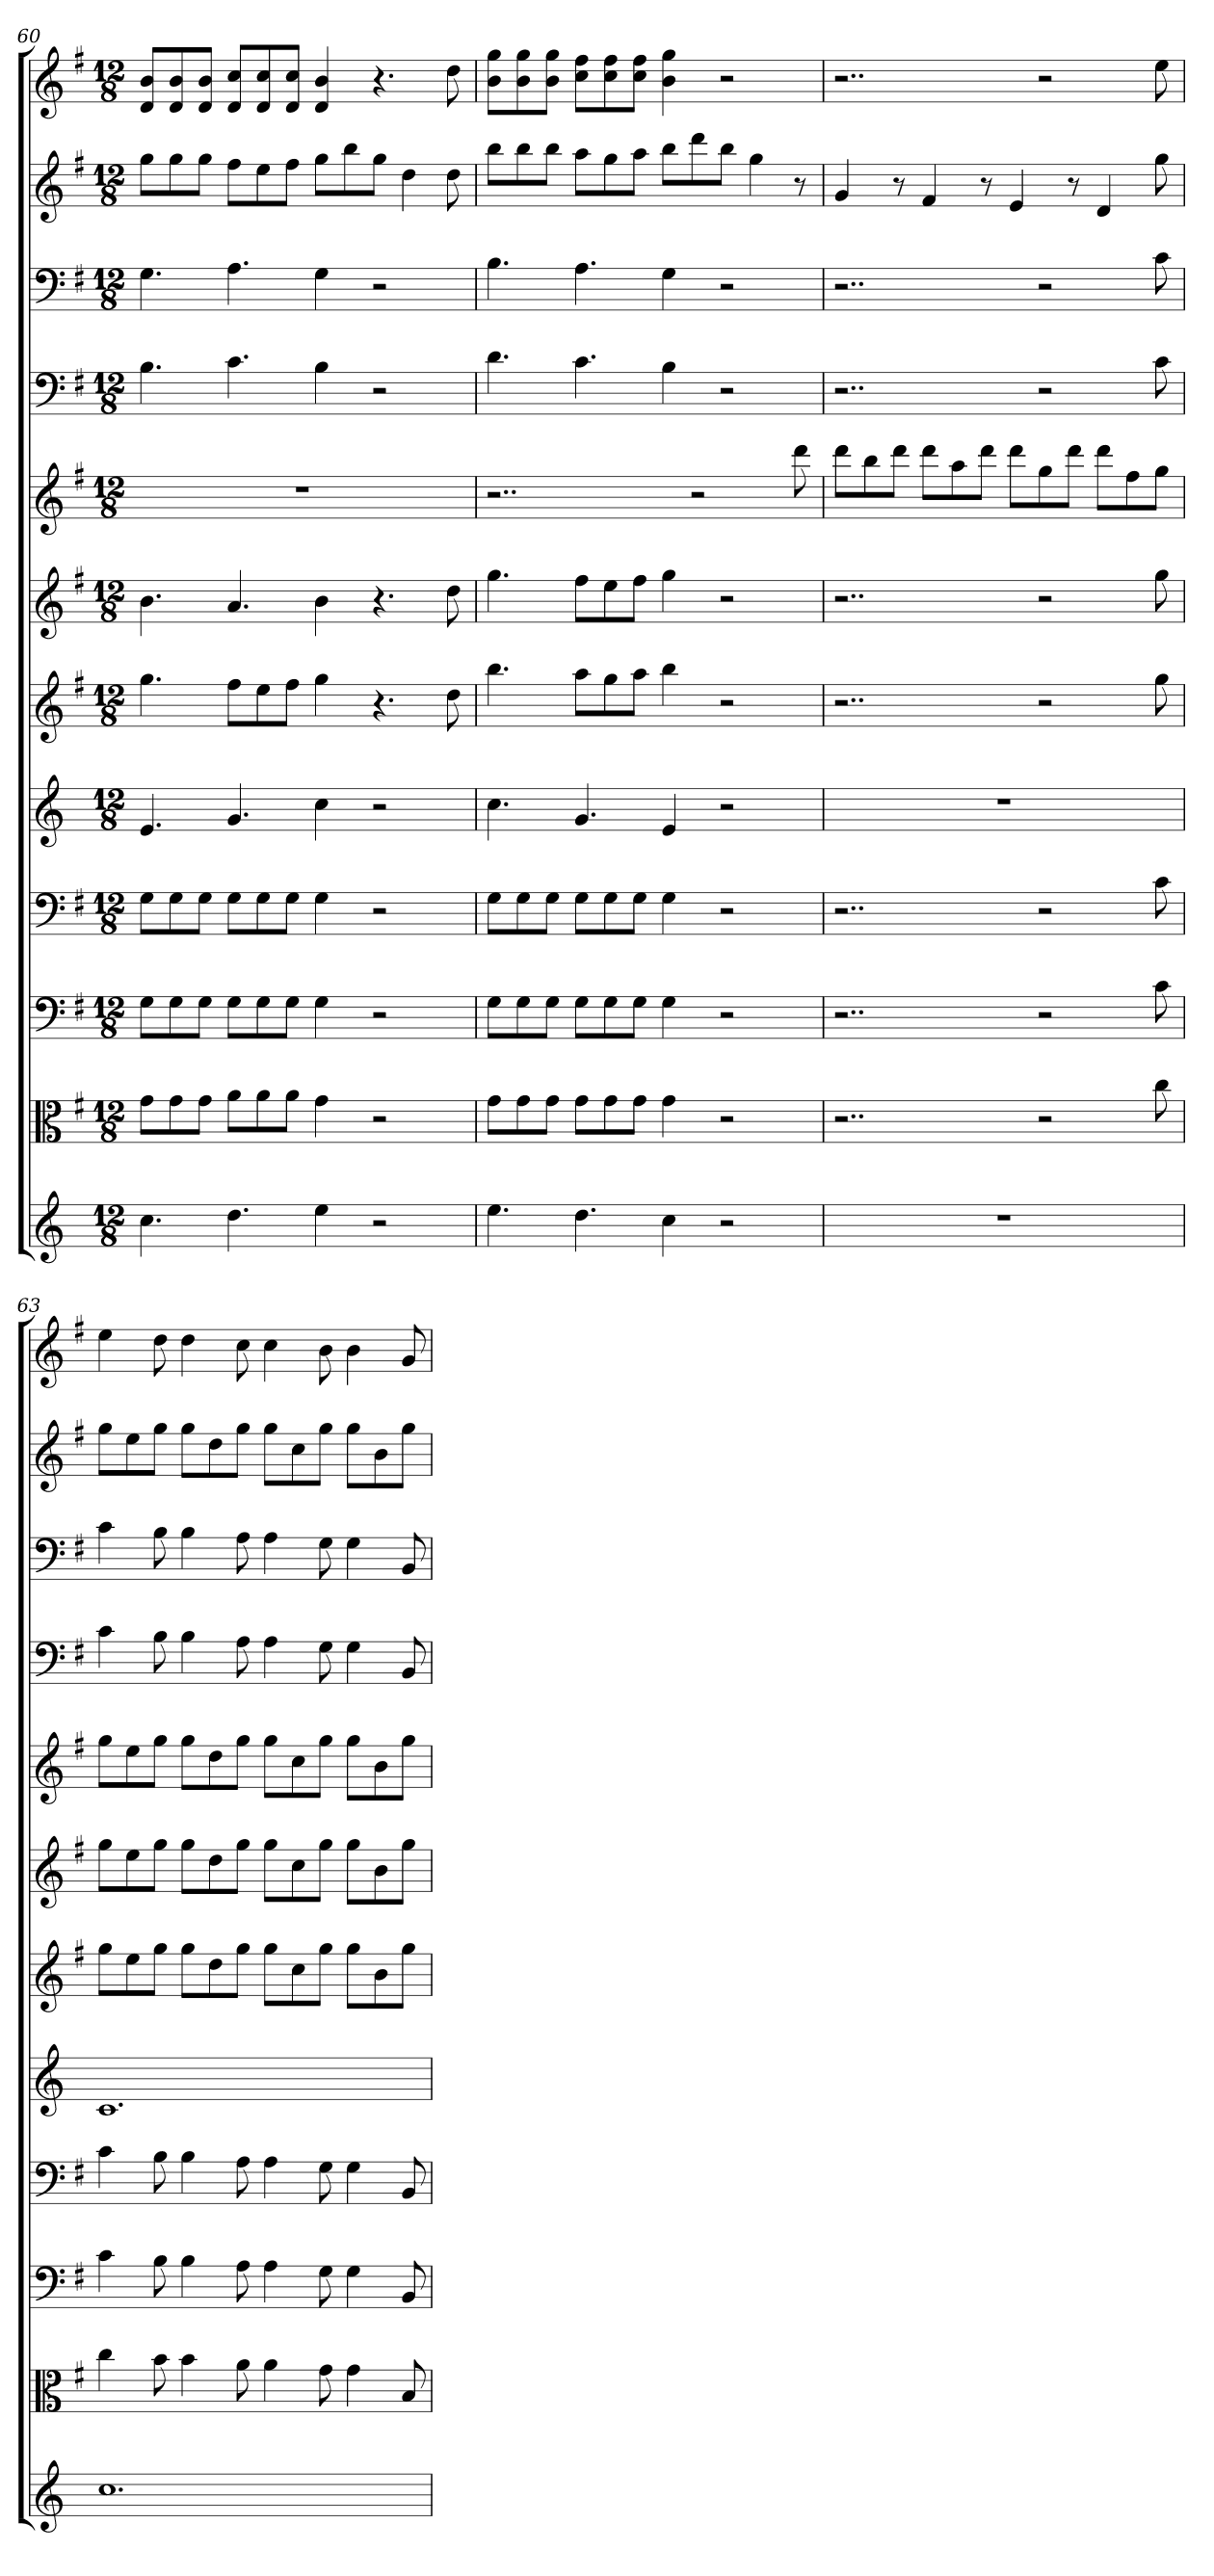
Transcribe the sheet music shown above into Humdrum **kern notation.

**kern	**kern	**kern	**kern	**kern	**kern	**kern	**kern	**kern	**kern	**kern	**kern
*part12	*part11	*part10	*part9	*part8	*part7	*part6	*part5	*part4	*part3	*part2	*part1
*staff12	*staff11	*staff10	*staff9	*staff8	*staff7	*staff6	*staff5	*staff4	*staff3	*staff2	*staff1
*	*clefC3	*clefF4	*clefF4	*	*	*	*	*clefF4	*clefF4	*	*
*k[]	*k[f#]	*k[f#]	*k[f#]	*k[]	*k[f#]	*k[f#]	*k[f#]	*k[f#]	*k[f#]	*k[f#]	*k[f#]
*M12/8	*M12/8	*M12/8	*M12/8	*M12/8	*M12/8	*M12/8	*M12/8	*M12/8	*M12/8	*M12/8	*M12/8
=60	=60	=60	=60	=60	=60	=60	=60	=60	=60	=60	=60
4.cc	8g\L	8G\L	8G\L	4.e	4.gg	4.b	1.r	4.B	4.G	8ggL	8d 8bL
.	8g\	8G\	8G\	.	.	.	.	.	.	8gg	8d 8b
.	8g\J	8G\J	8G\J	.	.	.	.	.	.	8ggJ	8d 8bJ
4.dd	8a\L	8G\L	8G\L	4.g	8ff#L	4.a	.	4.c	4.A	8ff#L	8d 8ccL
.	8a\	8G\	8G\	.	8ee	.	.	.	.	8ee	8d 8cc
.	8a\J	8G\J	8G\J	.	8ff#J	.	.	.	.	8ff#J	8d 8ccJ
4ee	4g	4G	4G	4cc	4gg	4b	.	4B	4G	8ggL	4d 4b
.	.	.	.	.	.	.	.	.	.	8bb	.
2r	2r	2r	2r	2r	4.r	4.r	.	2r	2r	8ggJ	4.r
.	.	.	.	.	.	.	.	.	.	4dd	.
.	.	.	.	.	8dd	8dd	.	.	.	8dd	8dd
=61	=61	=61	=61	=61	=61	=61	=61	=61	=61	=61	=61
4.ee	8g\L	8G\L	8G\L	4.cc	4.bb	4.gg	2..r	4.d	4.B	8bbL	8b 8ggL
.	8g\	8G\	8G\	.	.	.	.	.	.	8bb	8b 8gg
.	8g\J	8G\J	8G\J	.	.	.	.	.	.	8bbJ	8b 8ggJ
4.dd	8g\L	8G\L	8G\L	4.g	8aaL	8ff#L	.	4.c	4.A	8aaL	8cc 8ff#L
.	8g\	8G\	8G\	.	8gg	8ee	.	.	.	8gg	8cc 8ff#
.	8g\J	8G\J	8G\J	.	8aaJ	8ff#J	.	.	.	8aaJ	8cc 8ff#J
4cc	4g	4G	4G	4e	4bb	4gg	.	4B	4G	8bbL	4b 4gg
.	.	.	.	.	.	.	2r	.	.	8ddd	.
2r	2r	2r	2r	2r	2r	2r	.	2r	2r	8bbJ	2r
.	.	.	.	.	.	.	.	.	.	4gg	.
.	.	.	.	.	.	.	8ddd	.	.	8r	.
=62	=62	=62	=62	=62	=62	=62	=62	=62	=62	=62	=62
1.r	2..r	2..r	2..r	1.r	2..r	2..r	8dddL	2..r	2..r	4g	2..r
.	.	.	.	.	.	.	8bb	.	.	.	.
.	.	.	.	.	.	.	8dddJ	.	.	8r	.
.	.	.	.	.	.	.	8dddL	.	.	4f#	.
.	.	.	.	.	.	.	8aa	.	.	.	.
.	.	.	.	.	.	.	8dddJ	.	.	8r	.
.	.	.	.	.	.	.	8dddL	.	.	4e	.
.	2r	2r	2r	.	2r	2r	8gg	2r	2r	.	2r
.	.	.	.	.	.	.	8dddJ	.	.	8r	.
.	.	.	.	.	.	.	8dddL	.	.	4d	.
.	.	.	.	.	.	.	8ff#	.	.	.	.
.	8cc	8c	8c	.	8gg	8gg	8ggJ	8c	8c	8gg	8ee
=63	=63	=63	=63	=63	=63	=63	=63	=63	=63	=63	=63
1.cc	4cc	4c	4c	1.c	8ggL	8ggL	8ggL	4c	4c	8ggL	4ee
.	.	.	.	.	8ee	8ee	8ee	.	.	8ee	.
.	8b	8B	8B	.	8ggJ	8ggJ	8ggJ	8B	8B	8ggJ	8dd
.	4b	4B	4B	.	8ggL	8ggL	8ggL	4B	4B	8ggL	4dd
.	.	.	.	.	8dd	8dd	8dd	.	.	8dd	.
.	8a	8A	8A	.	8ggJ	8ggJ	8ggJ	8A	8A	8ggJ	8cc
.	4a	4A	4A	.	8ggL	8ggL	8ggL	4A	4A	8ggL	4cc
.	.	.	.	.	8cc	8cc	8cc	.	.	8cc	.
.	8g	8G	8G	.	8ggJ	8ggJ	8ggJ	8G	8G	8ggJ	8b
.	4g	4G	4G	.	8ggL	8ggL	8ggL	4G	4G	8ggL	4b
.	.	.	.	.	8b	8b	8b	.	.	8b	.
.	8B	8BB	8BB	.	8ggJ	8ggJ	8ggJ	8BB	8BB	8ggJ	8g
=	=	=	=	=	=	=	=	=	=	=	=
*-	*-	*-	*-	*-	*-	*-	*-	*-	*-	*-	*-
